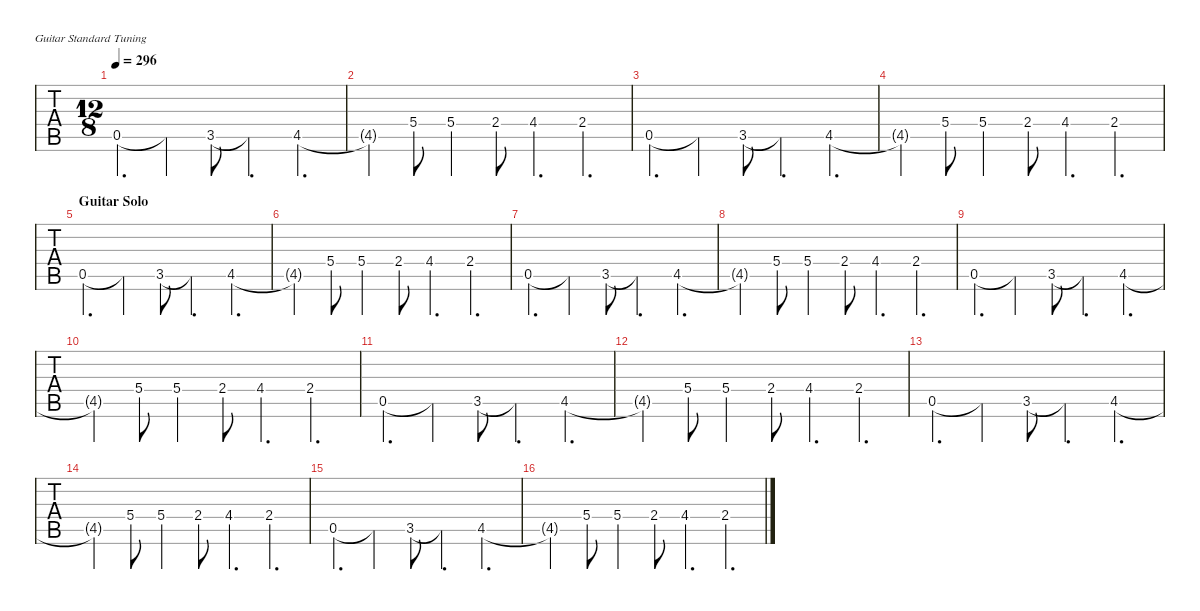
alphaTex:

\hideDynamics
\bracketExtendMode nobrackets
\singleTrackTrackNamePolicy hidden
\multiTrackTrackNamePolicy hidden
\firstSystemTrackNameMode fullname
\firstSystemTrackNameOrientation horizontal
\otherSystemsTrackNameOrientation horizontal
\track ("Guitar III" "Gui III") {instrument overdrivenguitar}
\staff {tabs}
\tuning (E4 B3 G3 D3 A2 E2)
\ts (12 8)
\tempo 296
\clef g2
\ks c
0.5.4{d dy f} 0.5{t}.4 3.5.8 3.5{t}.4{d} 4.5{acc #}.4{d} |
4.5{t acc #}.4 5.4.8 5.4.4 2.4.8 4.4{acc #}.4{d} 2.4.4{d} |
0.5.4{d} 0.5{t}.4 3.5.8 3.5{t}.4{d} 4.5{acc #}.4{d} |
4.5{t acc #}.4 5.4.8 5.4.4 2.4.8 4.4{acc #}.4{d} 2.4.4{d} |
\section ("" "Guitar Solo")
0.5.4{d} 0.5{t}.4 3.5.8 3.5{t}.4{d} 4.5{acc #}.4{d} |
4.5{t acc #}.4 5.4.8 5.4.4 2.4.8 4.4{acc #}.4{d} 2.4.4{d} |
0.5.4{d} 0.5{t}.4 3.5.8 3.5{t}.4{d} 4.5{acc #}.4{d} |
4.5{t acc #}.4 5.4.8 5.4.4 2.4.8 4.4{acc #}.4{d} 2.4.4{d} |
0.5.4{d} 0.5{t}.4 3.5.8 3.5{t}.4{d} 4.5{acc #}.4{d} |
4.5{t acc #}.4 5.4.8 5.4.4 2.4.8 4.4{acc #}.4{d} 2.4.4{d} |
0.5.4{d} 0.5{t}.4 3.5.8 3.5{t}.4{d} 4.5{acc #}.4{d} |
4.5{t acc #}.4 5.4.8 5.4.4 2.4.8 4.4{acc #}.4{d} 2.4.4{d} |
0.5.4{d} 0.5{t}.4 3.5.8 3.5{t}.4{d} 4.5{acc #}.4{d} |
4.5{t acc #}.4 5.4.8 5.4.4 2.4.8 4.4{acc #}.4{d} 2.4.4{d} |
0.5.4{d} 0.5{t}.4 3.5.8 3.5{t}.4{d} 4.5{acc #}.4{d} |
4.5{t acc #}.4 5.4.8 5.4.4 2.4.8 4.4{acc #}.4{d} 2.4.4{d}
